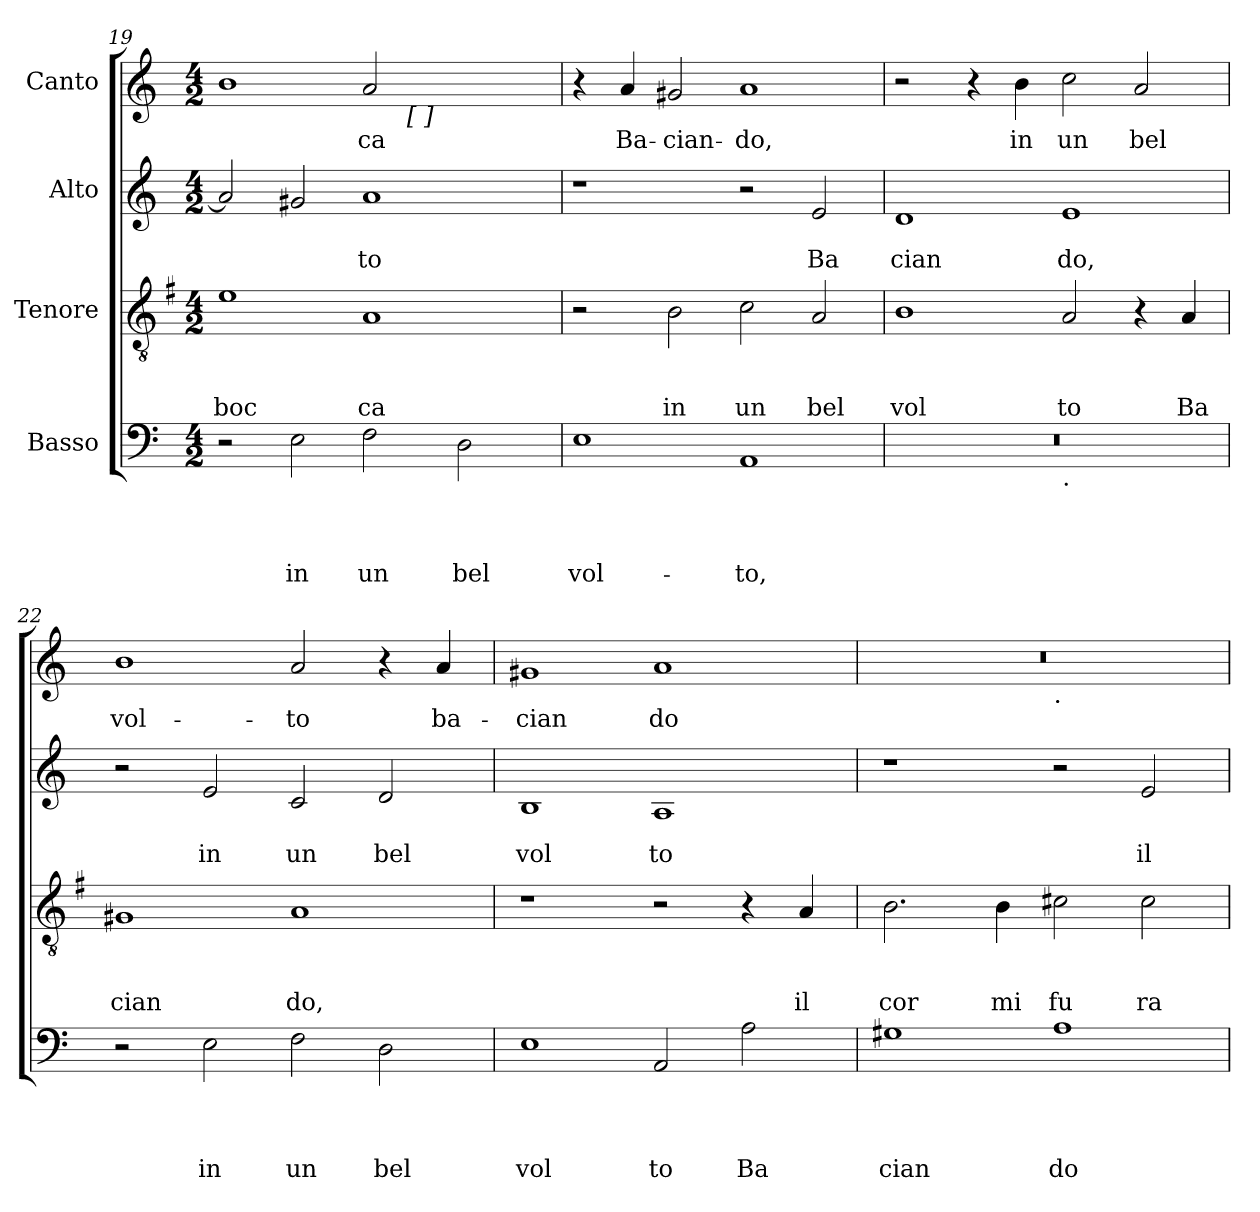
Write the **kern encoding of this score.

**kern	**text	**text	**text	**text	**kern	**text	**text	**text	**kern	**text	**text	**kern	**text
*part4	*part4	*part4	*part4	*part4	*part3	*part3	*part3	*part3	*part2	*part2	*part2	*part1	*part1
*staff4	*staff4	*staff4	*staff4	*staff4	*staff3	*staff3	*staff3	*staff3	*staff2	*staff2	*staff2	*staff1	*staff1
*I"Basso	*	*	*	*	*I"Tenore	*	*	*	*I"Alto	*	*	*I"Canto	*
*clefF4	*	*	*	*	*clefGv2	*	*	*	*clefG2	*	*	*clefG2	*
*	*	*	*	*	*ITrd-3c-5	*	*	*	*	*	*	*	*
*k[]	*	*	*	*	*k[]	*	*	*	*k[]	*	*	*k[]	*
*C:	*	*	*	*	*C:	*	*	*	*C:	*	*	*C:	*
*M4/2	*	*	*	*	*M4/2	*	*	*	*M4/2	*	*	*M4/2	*
=19	=19	=19	=19	=19	=19	=19	=19	=19	=19	=19	=19	=19	=19
!	!	!	!	!	!	!	!	!LO:LY:b	!	!	!	!	!
*	*	*	*	*	*	*	*	*	*	*	*	*^	*
2r	.	.	.	.	1a	.	.	boc	2a/]	.	.	1b	1ryy	.
!	!	!	!	!LO:LY:b	!	!	!	!	!	!	!	!	!	!
2E\	.	.	.	in	.	.	.	.	2g#X/	.	.	.	.	.
!	!	!	!	!LO:LY:b	!	!	!	!LO:LY:b	!	!	!LO:LY:b	!	!	!LO:LY:b
2F\	.	.	.	un	1d	.	.	ca	1a	.	to	2a/	8..ryy	-ca
!	!	!	!	!	!	!	!	!	!	!	!	!	!LO:TX:b:t=[ ]	!
.	.	.	.	.	.	.	.	.	.	.	.	.	2ryy	.
!	!	!	!	!LO:LY:b	!	!	!	!	!	!	!	!	!	!
2D\	.	.	.	bel	.	.	.	.	.	.	.	2ryy	.	.
.	.	.	.	.	.	.	.	.	.	.	.	.	4ryy	.
.	.	.	.	.	.	.	.	.	.	.	.	.	32ryy	.
=20	=20	=20	=20	=20	=20	=20	=20	=20	=20	=20	=20	=20	=20	=20
!	!	!	!	!LO:LY:b	!	!	!	!	!	!	!	!	!	!
*	*	*	*	*	*	*	*	*	*	*	*	*v	*v	*
1E	.	.	.	vol-	2r	.	.	.	1r	.	.	4r	.
!	!	!	!	!	!	!	!	!	!	!	!	!	!LO:LY:b
.	.	.	.	.	.	.	.	.	.	.	.	4a/	Ba-
!	!	!	!	!	!	!	!	!LO:LY:b	!	!	!	!	!LO:LY:b
.	.	.	.	.	2e\	.	.	in	.	.	.	2g#X/	-cian-
!	!	!	!	!LO:LY:b	!	!	!	!LO:LY:b	!	!	!	!	!LO:LY:b
1AA	.	.	.	-to,	2f\	.	.	un	2r	.	.	1a	-do,
!	!	!	!	!	!	!	!	!LO:LY:b	!	!	!LO:LY:b	!	!
.	.	.	.	.	2d/	.	.	bel	2e/	.	Ba	.	.
=21	=21	=21	=21	=21	=21	=21	=21	=21	=21	=21	=21	=21	=21
!	!	!	!	!	!	!	!	!LO:LY:b	!	!	!LO:LY:b	!	!
*^	*	*	*	*	*	*	*	*	*	*	*	*	*
0r	1ryy	.	.	.	.	1e	.	.	vol	1d	.	cian	2r	.
.	.	.	.	.	.	.	.	.	.	.	.	.	4r	.
!	!	!	!	!	!	!	!	!	!	!	!	!	!	!LO:LY:b
.	.	.	.	.	.	.	.	.	.	.	.	.	4b\	in
!	!LO:TX:b:t=.	!	!	!	!	!	!	!	!	!	!	!	!	!
!	!	!	!	!	!	!	!	!	!LO:LY:b	!	!	!LO:LY:b	!	!LO:LY:b
.	1ryy	.	.	.	.	2d/	.	.	to	1e	.	do,	2cc\	un
!	!	!	!	!	!	!	!	!	!	!	!	!	!	!LO:LY:b
.	.	.	.	.	.	4r	.	.	.	.	.	.	2a/	bel
!	!	!	!	!	!	!	!	!	!LO:LY:b	!	!	!	!	!
.	.	.	.	.	.	4d/	.	.	Ba	.	.	.	.	.
=22	=22	=22	=22	=22	=22	=22	=22	=22	=22	=22	=22	=22	=22	=22
!	!	!	!	!	!	!	!	!	!LO:LY:b	!	!	!	!	!LO:LY:b
*v	*v	*	*	*	*	*	*	*	*	*	*	*	*	*
2r	.	.	.	.	1c#X	.	.	cian	2r	.	.	1b	vol-
!	!	!	!	!LO:LY:b	!	!	!	!	!	!	!LO:LY:b	!	!
2E\	.	.	.	in	.	.	.	.	2e/	.	in	.	.
!	!	!	!	!LO:LY:b	!	!	!	!LO:LY:b	!	!	!LO:LY:b	!	!LO:LY:b
2F\	.	.	.	un	1d	.	.	do,	2c/	.	un	2a/	-to
!	!	!	!	!LO:LY:b	!	!	!	!	!	!	!LO:LY:b	!	!
2D\	.	.	.	bel	.	.	.	.	2d/	.	bel	4r	.
!	!	!	!	!	!	!	!	!	!	!	!	!	!LO:LY:b
.	.	.	.	.	.	.	.	.	.	.	.	4a/	ba-
!!LO:LB:g=z
=23	=23	=23	=23	=23	=23	=23	=23	=23	=23	=23	=23	=23	=23
!	!	!	!	!LO:LY:b	!	!	!	!	!	!	!LO:LY:b	!	!LO:LY:b
1E	.	.	.	vol	1r	.	.	.	1B	.	vol	1g#X	-cian
!	!	!	!	!LO:LY:b	!	!	!	!	!	!	!LO:LY:b	!	!LO:LY:b
2AA/	.	.	.	to	2r	.	.	.	1A	.	to	1a	do
!	!	!	!	!LO:LY:b	!	!	!	!	!	!	!	!	!
2A\	.	.	.	Ba	4r	.	.	.	.	.	.	.	.
!	!	!	!	!	!	!	!	!LO:LY:b	!	!	!	!	!
.	.	.	.	.	4d/	.	.	il	.	.	.	.	.
=24	=24	=24	=24	=24	=24	=24	=24	=24	=24	=24	=24	=24	=24
!	!	!	!	!LO:LY:b	!	!	!	!LO:LY:b	!	!	!	!	!
*	*	*	*	*	*	*	*	*	*	*	*	*^	*
1G#X	.	.	.	cian	2.e\	.	.	cor	1r	.	.	0r	1ryy	.
!	!	!	!	!	!	!	!	!LO:LY:b	!	!	!	!	!	!
.	.	.	.	.	4e\	.	.	mi	.	.	.	.	.	.
!	!	!	!	!	!	!	!	!	!	!	!	!	!LO:TX:b:t=.	!
!	!	!	!	!LO:LY:b	!	!	!	!LO:LY:b	!	!	!	!	!	!
1A	.	.	.	do	2f#X\	.	.	fu	2r	.	.	.	1ryy	.
!	!	!	!	!	!	!	!	!LO:LY:b	!	!	!LO:LY:b	!	!	!
.	.	.	.	.	2f#\	.	.	ra	2e/	.	il	.	.	.
*	*	*	*	*	*	*	*	*	*	*	*	*v	*v	*
=	=	=	=	=	=	=	=	=	=	=	=	=	=
*-	*-	*-	*-	*-	*-	*-	*-	*-	*-	*-	*-	*-	*-
